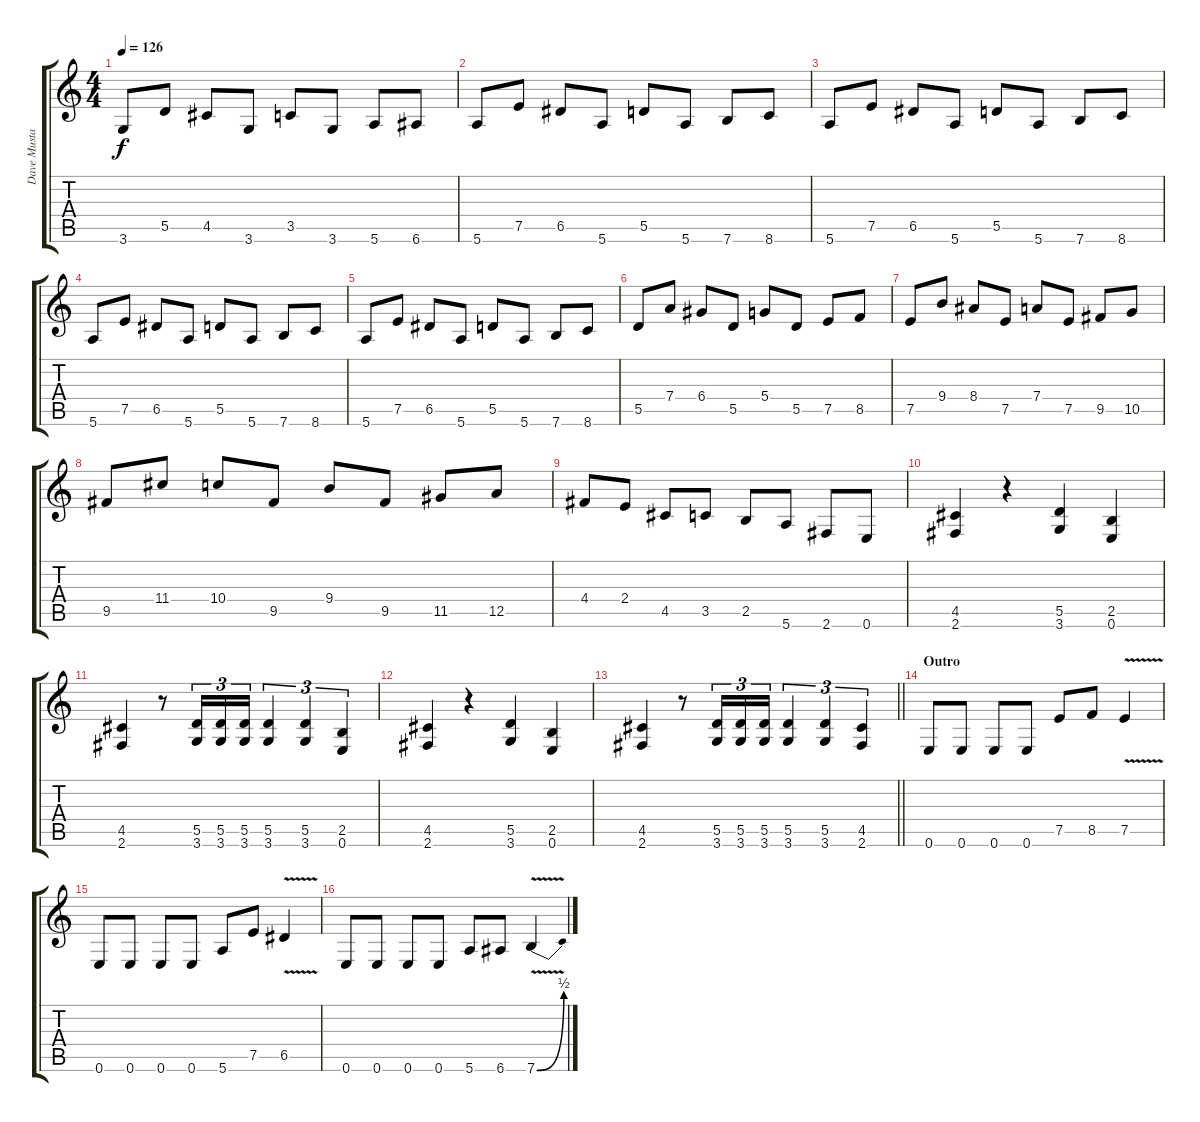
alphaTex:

\track ("Dave Mustaine" "Dave Musta") {instrument distortionguitar}
\staff {score tabs}
\tuning (E4 B3 G3 D3 A2 E2) {hide}
\ts (4 4)
\tempo 126
\clef g2
\ks c
3.6.8{dy f} 5.5.8 4.5.8 3.6.8 3.5.8 3.6.8 5.6.8 6.6.8 |
5.6.8 7.5.8 6.5.8 5.6.8 5.5.8 5.6.8 7.6.8 8.6.8 |
5.6.8 7.5.8 6.5.8 5.6.8 5.5.8 5.6.8 7.6.8 8.6.8 |
5.6.8 7.5.8 6.5.8 5.6.8 5.5.8 5.6.8 7.6.8 8.6.8 |
5.6.8 7.5.8 6.5.8 5.6.8 5.5.8 5.6.8 7.6.8 8.6.8 |
5.5.8 7.4.8 6.4.8 5.5.8 5.4.8 5.5.8 7.5.8 8.5.8 |
7.5.8 9.4.8 8.4.8 7.5.8 7.4.8 7.5.8 9.5.8 10.5.8 |
9.5.8 11.4.8 10.4.8 9.5.8 9.4.8 9.5.8 11.5.8 12.5.8 |
4.4.8 2.4.8 4.5.8 3.5.8 2.5.8 5.6.8 2.6.8 0.6.8 |
(4.5 2.6).4 r.4 (5.5 3.6).4 (2.5 0.6).4 |
(4.5 2.6).4 r.8 (5.5 3.6).16{tu (3 2)} (5.5 3.6).16{tu (3 2)} (5.5 3.6).16{tu (3 2)} (5.5 3.6).4{tu (3 2)} (5.5 3.6).4{tu (3 2)} (2.5 0.6).4{tu (3 2)} |
(4.5 2.6).4 r.4 (5.5 3.6).4 (2.5 0.6).4 |
\barLineRight lightlight
(4.5 2.6).4 r.8 (5.5 3.6).16{tu (3 2)} (5.5 3.6).16{tu (3 2)} (5.5 3.6).16{tu (3 2)} (5.5 3.6).4{tu (3 2)} (5.5 3.6).4{tu (3 2)} (4.5 2.6).4{tu (3 2)} |
\section ("" "Outro")
0.6.8 0.6.8 0.6.8 0.6.8 7.5.8 8.5.8 7.5{v}.4 |
0.6.8 0.6.8 0.6.8 0.6.8 5.6.8 7.5.8 6.5{v}.4 |
0.6.8 0.6.8 0.6.8 0.6.8 5.6.8 6.6.8 7.6{be (bend 0 0 60 2) v}.4
